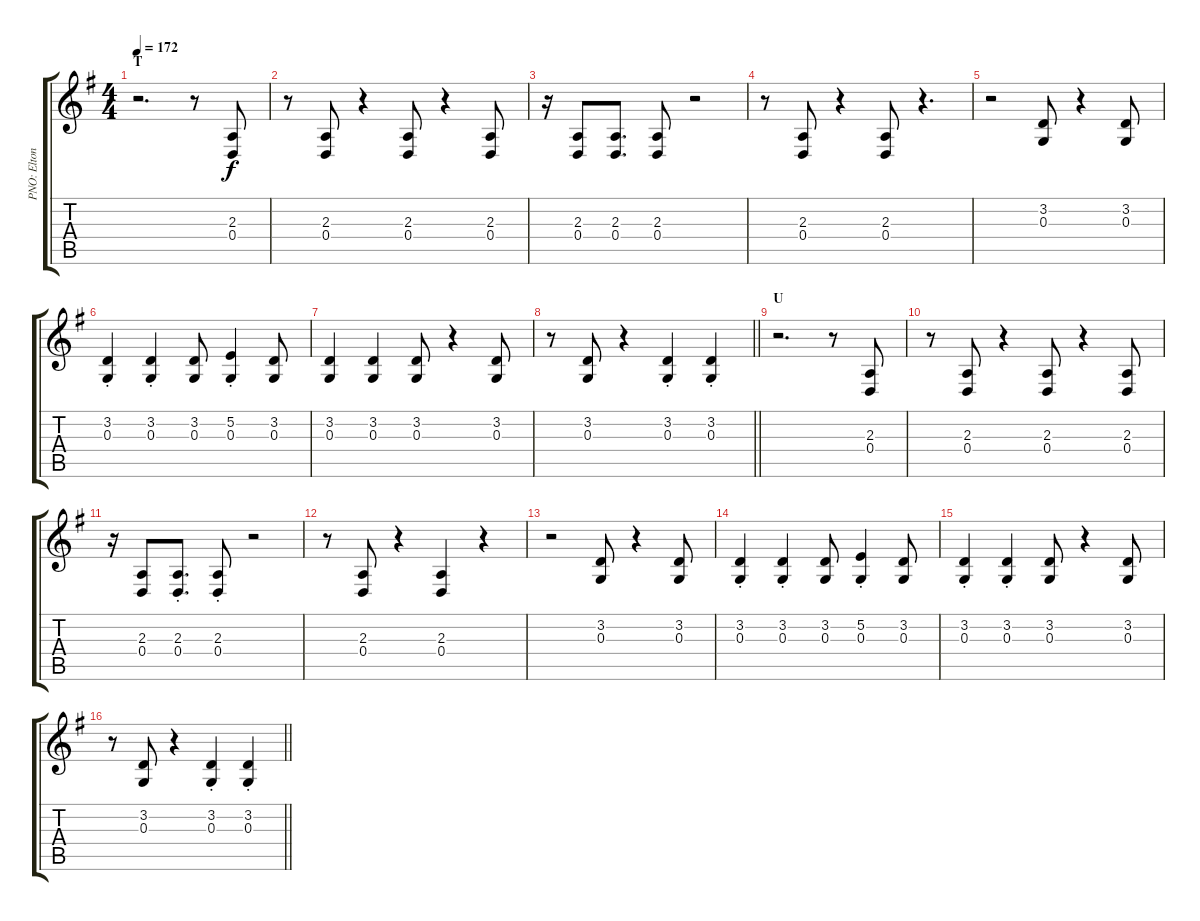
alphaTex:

\track ("PNO: Elton John(LH)" "PNO: Elton") {instrument electricpiano1}
\staff {score tabs}
\tuning (E4 B3 G3 D3 A2 E2) {hide}
\ts (4 4)
\section ("" "T")
\tempo 172
\clef g2
\ks g
r.2{d dy f} r.8 (2.3 0.4).8 |
r.8 (2.3 0.4).8 r.4 (2.3 0.4).8 r.4 (2.3 0.4).8 |
r.16 (2.3 0.4).8 (2.3 0.4).8{d} (2.3 0.4).8 r.2 |
r.8 (2.3 0.4).8 r.4 (2.3 0.4).8 r.4{d} |
r.2 (3.2 0.3).8 r.4 (3.2 0.3).8 |
(3.2{st} 0.3{st}).4 (3.2{st} 0.3{st}).4 (3.2 0.3).8 (5.2{st} 0.3{st}).4 (3.2 0.3).8 |
(3.2 0.3).4 (3.2 0.3).4 (3.2 0.3).8 r.4 (3.2 0.3).8 |
\barLineRight lightlight
r.8 (3.2 0.3).8 r.4 (3.2{st} 0.3{st}).4 (3.2{st} 0.3{st}).4 |
\section ("" "U")
r.2{d} r.8 (2.3 0.4).8 |
r.8 (2.3 0.4).8 r.4 (2.3 0.4).8 r.4 (2.3 0.4).8 |
r.16 (2.3 0.4).8 (2.3{st} 0.4{st}).8{d} (2.3{st} 0.4{st}).8 r.2 |
r.8 (2.3 0.4).8 r.4 (2.3 0.4).4 r.4 |
r.2 (3.2 0.3).8 r.4 (3.2 0.3).8 |
(3.2{st} 0.3{st}).4 (3.2{st} 0.3{st}).4 (3.2 0.3).8 (5.2{st} 0.3{st}).4 (3.2 0.3).8 |
(3.2{st} 0.3{st}).4 (3.2{st} 0.3{st}).4 (3.2 0.3).8 r.4 (3.2 0.3).8 |
\barLineRight lightlight
r.8 (3.2 0.3).8 r.4 (3.2{st} 0.3{st}).4 (3.2{st} 0.3{st}).4
